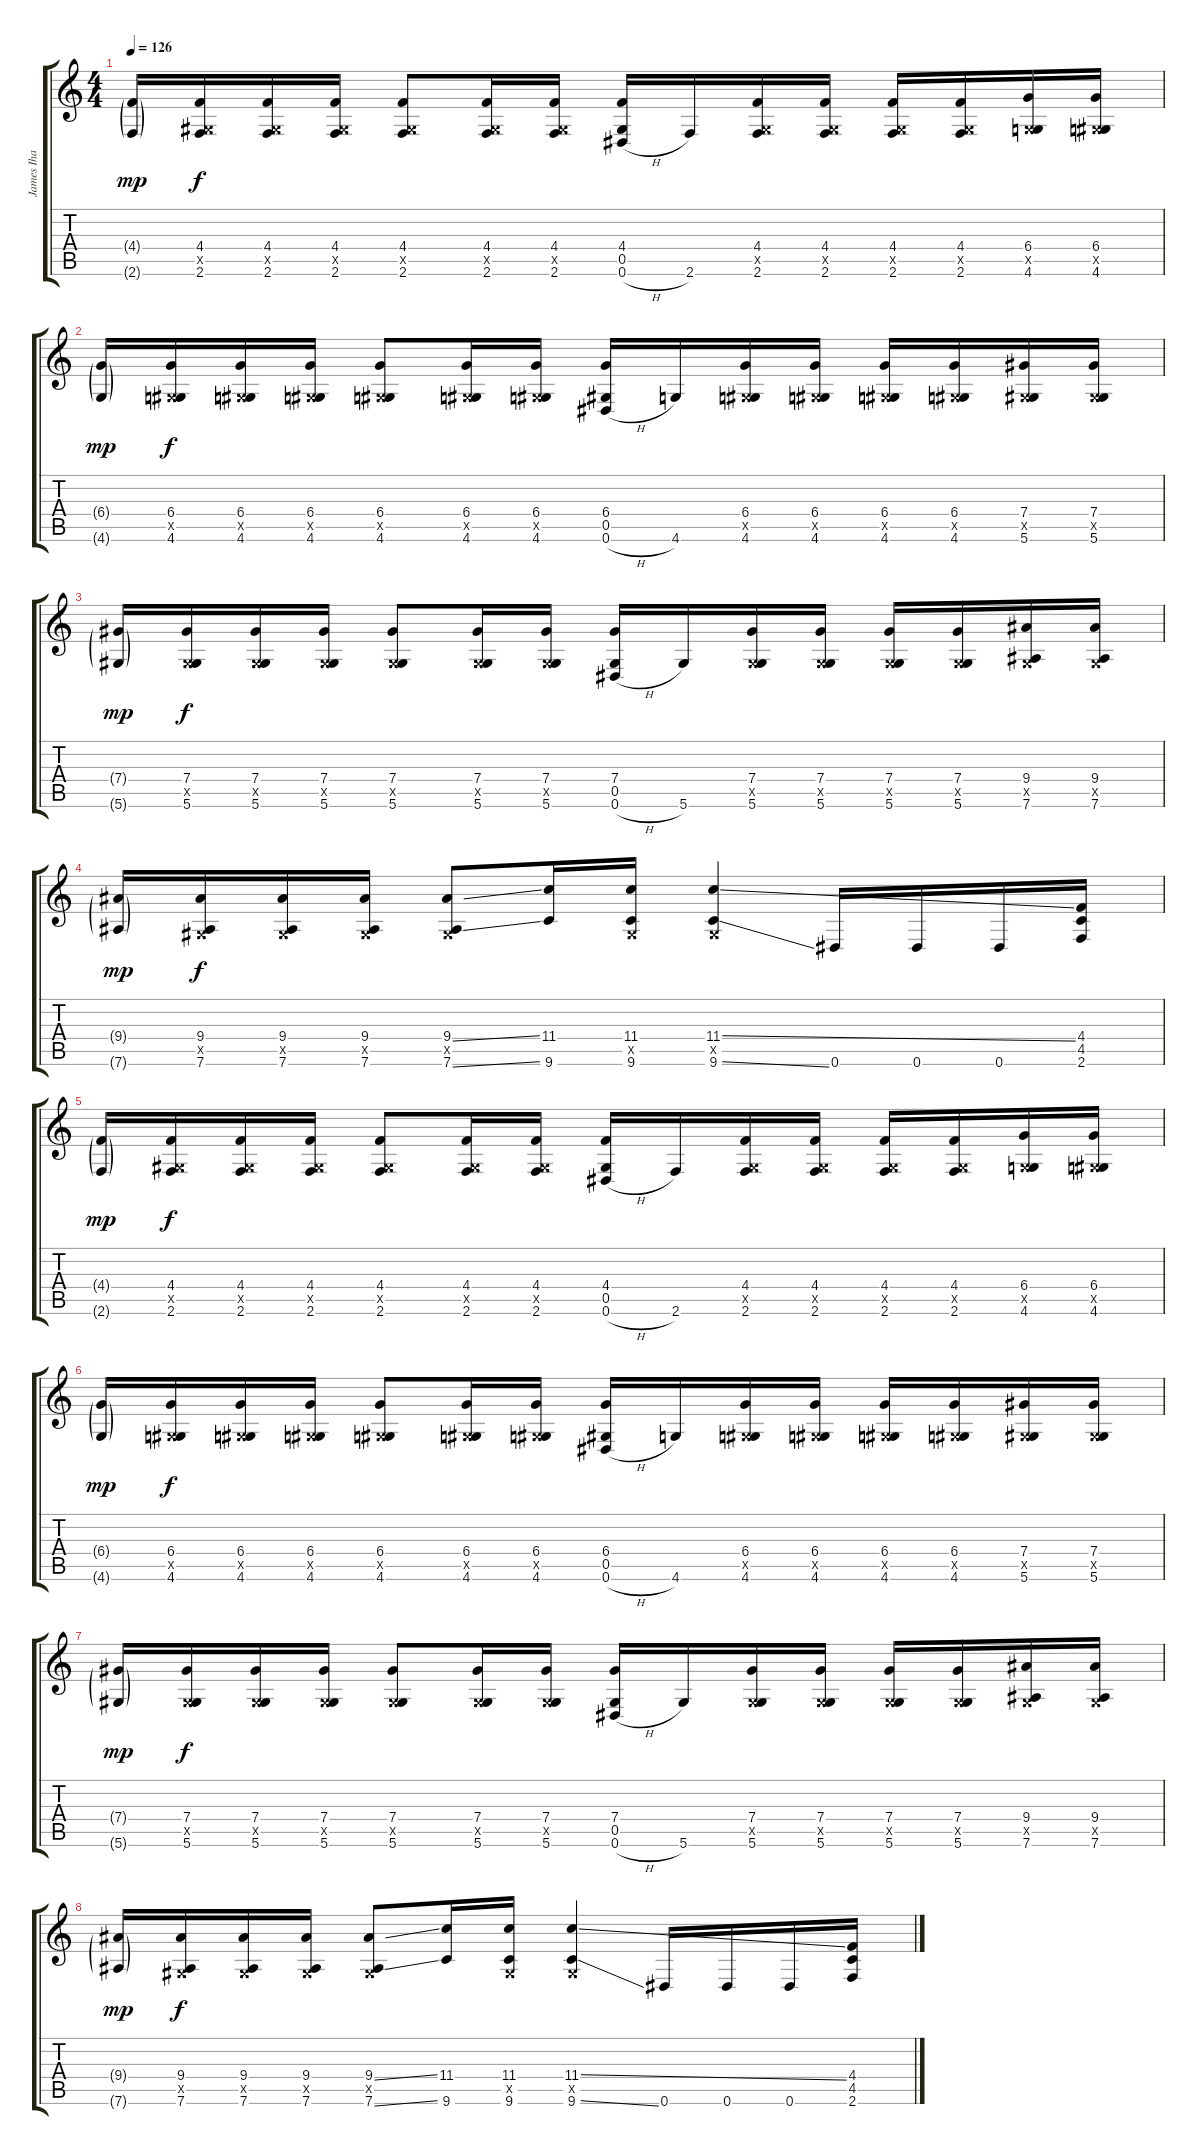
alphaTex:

\track ("James Iha" "James Iha") {instrument overdrivenguitar}
\staff {score tabs}
\tuning (Eb4 Bb3 Gb3 Db3 Ab2 Eb2) {hide}
\ts (4 4)
\tempo 126
\clef g2
\ks c
(4.4{g} 2.6{g}).16{dy mp} (4.4 0.5{x} 2.6).16{dy f} (4.4 0.5{x} 2.6).16 (4.4 0.5{x} 2.6).16 (4.4 0.5{x} 2.6).8 (4.4 0.5{x} 2.6).16 (4.4 0.5{x} 2.6).16 (4.4 0.5 0.6{h}).16 2.6.16 (4.4 0.5{x} 2.6).16 (4.4 0.5{x} 2.6).16 (4.4 0.5{x} 2.6).16 (4.4 0.5{x} 2.6).16 (6.4 0.5{x} 4.6).16 (6.4 0.5{x} 4.6).16 |
(6.4{g} 4.6{g}).16{dy mp} (6.4 0.5{x} 4.6).16{dy f} (6.4 0.5{x} 4.6).16 (6.4 0.5{x} 4.6).16 (6.4 0.5{x} 4.6).8 (6.4 0.5{x} 4.6).16 (6.4 0.5{x} 4.6).16 (6.4 0.5 0.6{h}).16 4.6.16 (6.4 0.5{x} 4.6).16 (6.4 0.5{x} 4.6).16 (6.4 0.5{x} 4.6).16 (6.4 0.5{x} 4.6).16 (7.4 0.5{x} 5.6).16 (7.4 0.5{x} 5.6).16 |
(7.4{g} 5.6{g}).16{dy mp} (7.4 0.5{x} 5.6).16{dy f} (7.4 0.5{x} 5.6).16 (7.4 0.5{x} 5.6).16 (7.4 0.5{x} 5.6).8 (7.4 0.5{x} 5.6).16 (7.4 0.5{x} 5.6).16 (7.4 0.5 0.6{h}).16 5.6.16 (7.4 0.5{x} 5.6).16 (7.4 0.5{x} 5.6).16 (7.4 0.5{x} 5.6).16 (7.4 0.5{x} 5.6).16 (9.4 0.5{x} 7.6).16 (9.4 0.5{x} 7.6).16 |
(9.4{g} 7.6{g}).16{dy mp} (9.4 0.5{x} 7.6).16{dy f} (9.4 0.5{x} 7.6).16 (9.4 0.5{x} 7.6).16 (9.4{ss} 0.5{x} 7.6{ss}).8 (11.4 9.6).16 (11.4 0.5{x} 9.6).16 (11.4{ss} 0.5{x} 9.6{ss}).4 0.6.16 0.6.16 0.6.16 (4.4 4.5 2.6).16 |
(4.4{g} 2.6{g}).16{dy mp} (4.4 0.5{x} 2.6).16{dy f} (4.4 0.5{x} 2.6).16 (4.4 0.5{x} 2.6).16 (4.4 0.5{x} 2.6).8 (4.4 0.5{x} 2.6).16 (4.4 0.5{x} 2.6).16 (4.4 0.5 0.6{h}).16 2.6.16 (4.4 0.5{x} 2.6).16 (4.4 0.5{x} 2.6).16 (4.4 0.5{x} 2.6).16 (4.4 0.5{x} 2.6).16 (6.4 0.5{x} 4.6).16 (6.4 0.5{x} 4.6).16 |
(6.4{g} 4.6{g}).16{dy mp} (6.4 0.5{x} 4.6).16{dy f} (6.4 0.5{x} 4.6).16 (6.4 0.5{x} 4.6).16 (6.4 0.5{x} 4.6).8 (6.4 0.5{x} 4.6).16 (6.4 0.5{x} 4.6).16 (6.4 0.5 0.6{h}).16 4.6.16 (6.4 0.5{x} 4.6).16 (6.4 0.5{x} 4.6).16 (6.4 0.5{x} 4.6).16 (6.4 0.5{x} 4.6).16 (7.4 0.5{x} 5.6).16 (7.4 0.5{x} 5.6).16 |
(7.4{g} 5.6{g}).16{dy mp} (7.4 0.5{x} 5.6).16{dy f} (7.4 0.5{x} 5.6).16 (7.4 0.5{x} 5.6).16 (7.4 0.5{x} 5.6).8 (7.4 0.5{x} 5.6).16 (7.4 0.5{x} 5.6).16 (7.4 0.5 0.6{h}).16 5.6.16 (7.4 0.5{x} 5.6).16 (7.4 0.5{x} 5.6).16 (7.4 0.5{x} 5.6).16 (7.4 0.5{x} 5.6).16 (9.4 0.5{x} 7.6).16 (9.4 0.5{x} 7.6).16 |
(9.4{g} 7.6{g}).16{dy mp} (9.4 0.5{x} 7.6).16{dy f} (9.4 0.5{x} 7.6).16 (9.4 0.5{x} 7.6).16 (9.4{ss} 0.5{x} 7.6{ss}).8 (11.4 9.6).16 (11.4 0.5{x} 9.6).16 (11.4{ss} 0.5{x} 9.6{ss}).4 0.6.16 0.6.16 0.6.16 (4.4 4.5 2.6).16
